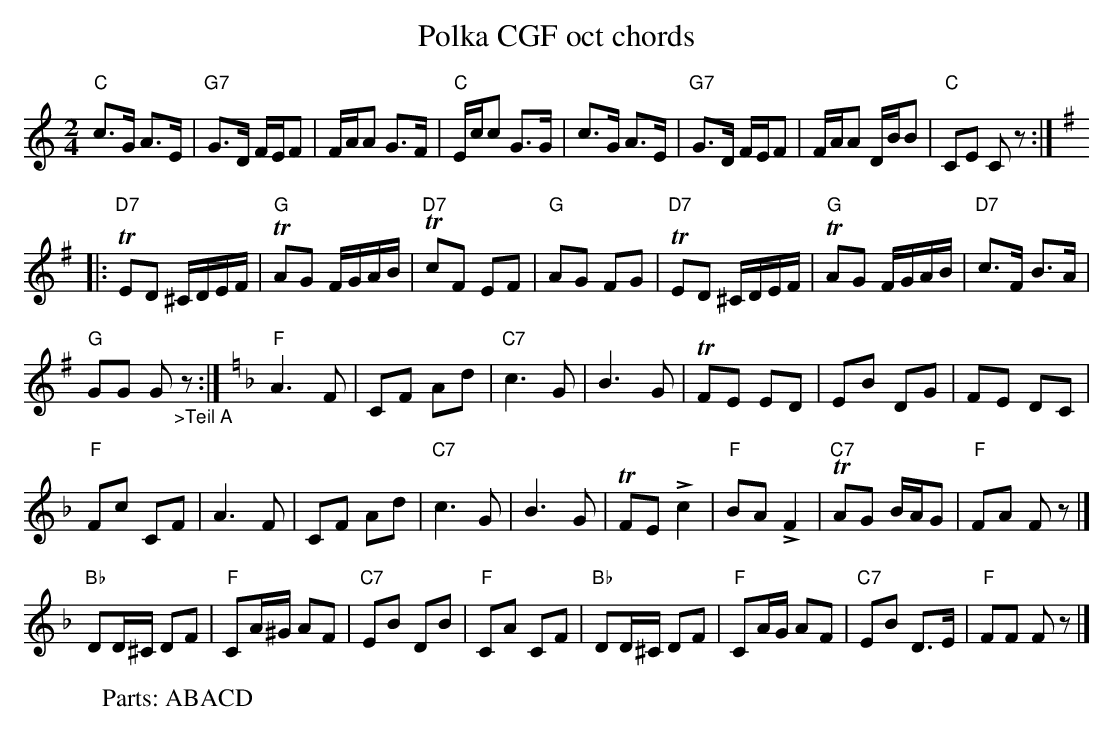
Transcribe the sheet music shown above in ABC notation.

X:1
T:Polka CGF oct chords
M:2/4
L:1/8
K:Cmaj%%MIDI gchordon
"C"c>G A>E | "G7"G>D F/2E/2F | F/2A/2A G>F | "C"E/2c/2c G>G | c>G A>E | "G7"G>D F/2E/2F | F/2A/2A D/2B/2B | "C"CE Cz :| [K:Gmaj]
|: "D7"TED ^C/2D/2E/2F/2 | "G"TAG F/2G/2A/2B/2 | "D7"TcF EF | "G"AG FG | "D7"TED ^C/2D/2E/2F/2 | "G"TAG F/2G/2A/2B/2 | "D7"c>F B>A |
"G"GG G "_>Teil A"z :| [K:Fmaj] "F"A3F | CF Ad | "C7"c3G | B3G | TFE ED | EB DG | FE DC |
"F"Fc CF | A3F | CF Ad | "C7"c3G | B3G | TFE !>!c2 | "F"BA!>!F2 | "C7"TAG B/2A/2G | "F"FA Fz |]
"Bb"DD/2^C/2 DF | "F"CA/2^G/2 AF | "C7"EB DB | "F"CA CF | "Bb"DD/2^C/2 DF | "F"CA/2G/2 AF | "C7"EB D>E | "F"FF Fz |]
W:Parts: ABACD
